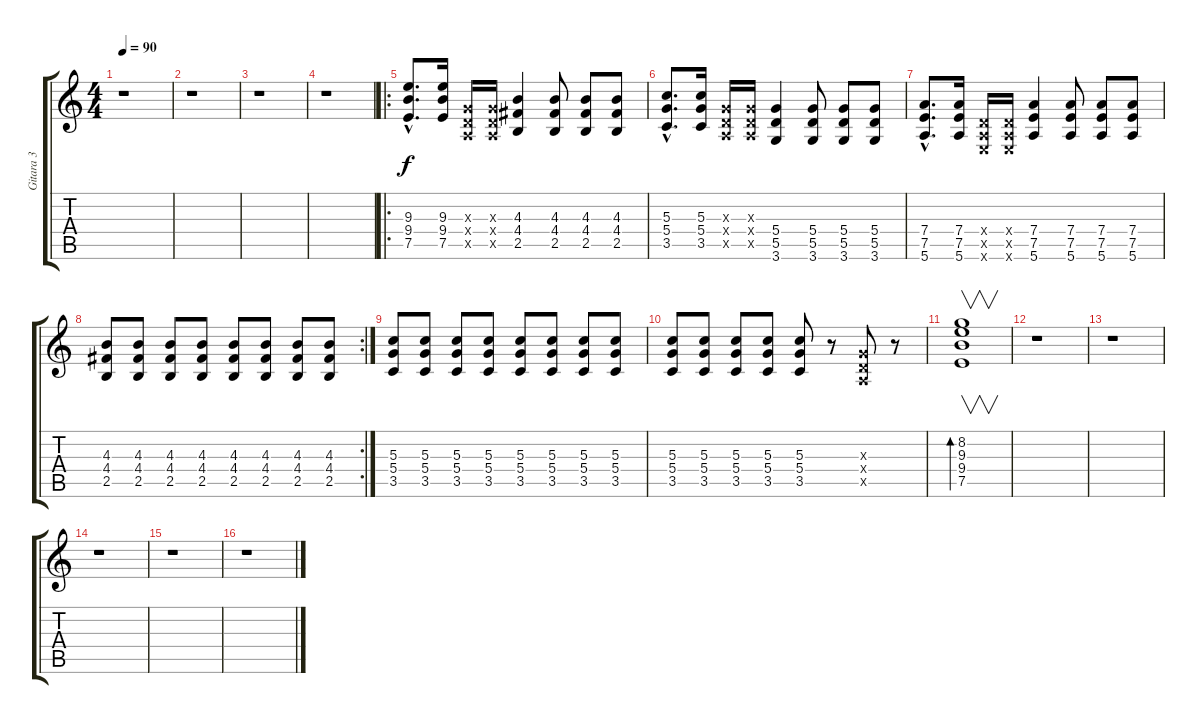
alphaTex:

\track ("Gitara 3" "Gitara 3") {instrument distortionguitar}
\staff {score tabs}
\tuning (E4 B3 G3 D3 A2 E2) {hide}
\ts (4 4)
\tempo 90
\clef g2
\ks c
r.1{dy f} |
r.1 |
r.1 |
r.1 |
\ro
(9.3{hac} 9.4{hac} 7.5{hac}).8{d instrument distortionguitar} (9.3 9.4 7.5).16 (0.3{x} 0.4{x} 0.5{x}).16 (0.3{x} 0.4{x} 0.5{x}).16 (4.3 4.4 2.5).4 (4.3 4.4 2.5).8 (4.3 4.4 2.5).8 (4.3 4.4 2.5).8 |
(5.3{hac} 5.4{hac} 3.5{hac}).8{d} (5.3 5.4 3.5).16 (0.3{x} 0.4{x} 0.5{x}).16 (0.3{x} 0.4{x} 0.5{x}).16 (5.4 5.5 3.6).4 (5.4 5.5 3.6).8 (5.4 5.5 3.6).8 (5.4 5.5 3.6).8 |
(7.4{hac} 7.5{hac} 5.6{hac}).8{d} (7.4 7.5 5.6).16 (0.4{x} 0.5{x} 0.6{x}).16 (0.4{x} 0.5{x} 0.6{x}).16 (7.4 7.5 5.6).4 (7.4 7.5 5.6).8 (7.4 7.5 5.6).8 (7.4 7.5 5.6).8 |
\rc 2
(4.3 4.4 2.5).8 (4.3 4.4 2.5).8 (4.3 4.4 2.5).8 (4.3 4.4 2.5).8 (4.3 4.4 2.5).8 (4.3 4.4 2.5).8 (4.3 4.4 2.5).8 (4.3 4.4 2.5).8 |
(5.3 5.4 3.5).8 (5.3 5.4 3.5).8 (5.3 5.4 3.5).8 (5.3 5.4 3.5).8 (5.3 5.4 3.5).8 (5.3 5.4 3.5).8 (5.3 5.4 3.5).8 (5.3 5.4 3.5).8 |
(5.3 5.4 3.5).8 (5.3 5.4 3.5).8 (5.3 5.4 3.5).8 (5.3 5.4 3.5).8 (5.3 5.4 3.5).8 r.8 (0.3{x} 0.4{x} 0.5{x}).8 r.8 |
(8.2 9.3 9.4 7.5).1{v bd 60 instrument electricguitarclean} |
r.1 |
r.1 |
r.1 |
r.1 |
r.1
